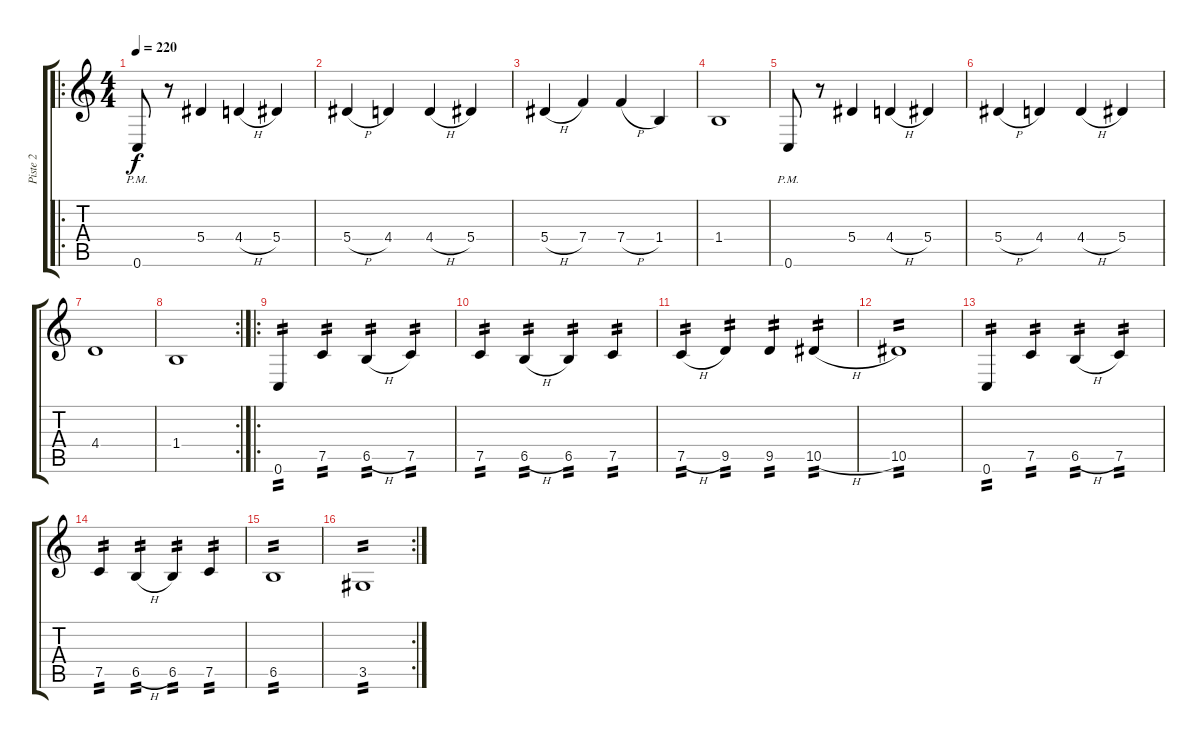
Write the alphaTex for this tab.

\track ("Piste 2" "Piste 2") {instrument distortionguitar}
\staff {score tabs}
\tuning (C4 G3 Eb3 Bb2 F2 C2) {hide}
\ro
\ts (4 4)
\tempo 220
\clef g2
\ks c
0.6{pm}.8{dy f} r.8 5.4.4 4.4{h}.4 5.4.4 |
5.4{h}.4 4.4.4 4.4{h}.4 5.4.4 |
5.4{h}.4 7.4.4 7.4{h}.4 1.4.4 |
1.4.1 |
0.6{pm}.8 r.8 5.4.4 4.4{h}.4 5.4.4 |
5.4{h}.4 4.4.4 4.4{h}.4 5.4.4 |
4.4.1 |
\rc 2
1.4.1 |
\ro
0.6.4{tp 2} 7.5.4{tp 2} 6.5{h}.4{tp 2} 7.5.4{tp 2} |
7.5.4{tp 2} 6.5{h}.4{tp 2} 6.5.4{tp 2} 7.5.4{tp 2} |
7.5{h}.4{tp 2} 9.5.4{tp 2} 9.5.4{tp 2} 10.5{h}.4{tp 2} |
10.5.1{tp 2} |
0.6.4{tp 2} 7.5.4{tp 2} 6.5{h}.4{tp 2} 7.5.4{tp 2} |
7.5.4{tp 2} 6.5{h}.4{tp 2} 6.5.4{tp 2} 7.5.4{tp 2} |
6.5.1{tp 2} |
\rc 2
3.5.1{tp 2}
